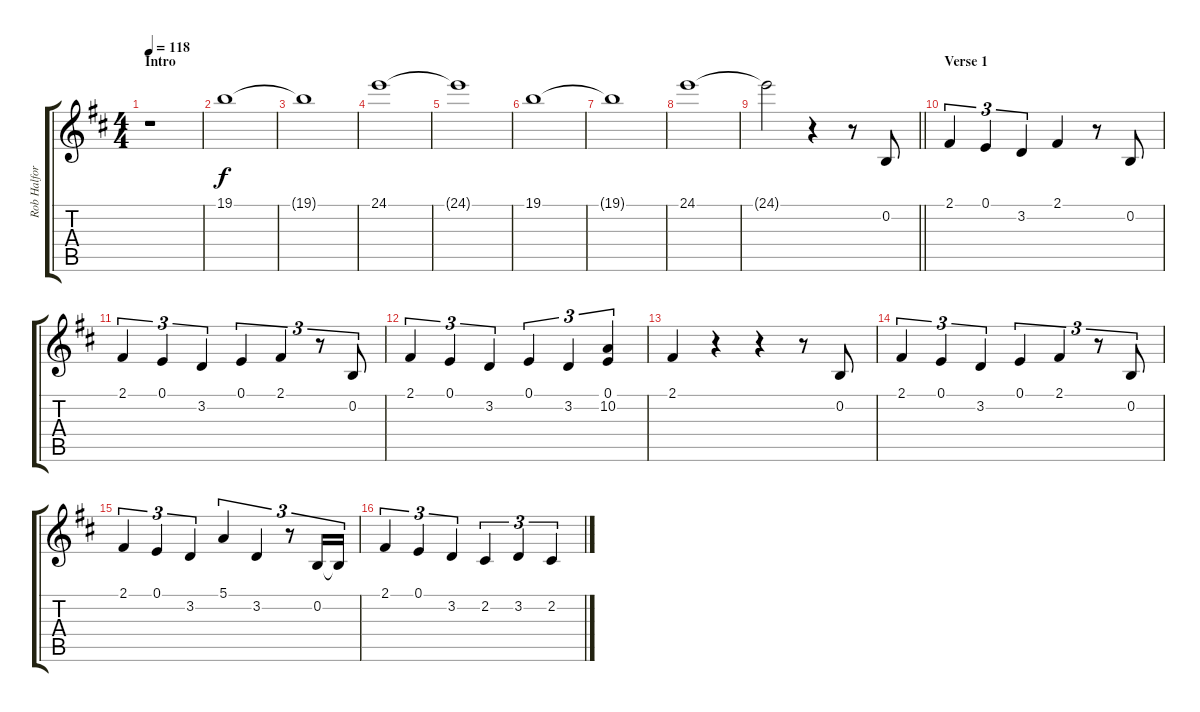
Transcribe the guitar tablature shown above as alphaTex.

\track ("Rob Halford" "Rob Halfor") {instrument lead2sawtooth}
\staff {score tabs}
\tuning (E4 B3 G3 D3 A2 E2) {hide}
\ts (4 4)
\section ("" "Intro")
\tempo 118
\clef g2
\ks d
r.1{dy f instrument lead2sawtooth} |
19.1.1 |
19.1{t}.1 |
24.1.1 |
24.1{t}.1 |
19.1.1 |
19.1{t}.1 |
24.1.1 |
\barLineRight lightlight
24.1{t}.2 r.4 r.8 0.2.8 |
\section ("" "Verse 1")
2.1.4{tu (3 2)} 0.1.4{tu (3 2)} 3.2.4{tu (3 2)} 2.1.4 r.8 0.2.8 |
2.1.4{tu (3 2)} 0.1.4{tu (3 2)} 3.2.4{tu (3 2)} 0.1.4{tu (3 2)} 2.1.4{tu (3 2)} r.8{tu (3 2)} 0.2.8{tu (3 2)} |
2.1.4{tu (3 2)} 0.1.4{tu (3 2)} 3.2.4{tu (3 2)} 0.1.4{tu (3 2)} 3.2.4{tu (3 2)} (0.1 10.2).4{tu (3 2)} |
2.1.4 r.4 r.4 r.8 0.2.8 |
2.1.4{tu (3 2)} 0.1.4{tu (3 2)} 3.2.4{tu (3 2)} 0.1.4{tu (3 2)} 2.1.4{tu (3 2)} r.8{tu (3 2)} 0.2.8{tu (3 2)} |
2.1.4{tu (3 2)} 0.1.4{tu (3 2)} 3.2.4{tu (3 2)} 5.1.4{tu (3 2)} 3.2.4{tu (3 2)} r.8{tu (3 2)} 0.2.16{tu (3 2)} 0.2{t}.16{tu (3 2)} |
2.1.4{tu (3 2)} 0.1.4{tu (3 2)} 3.2.4{tu (3 2)} 2.2.4{tu (3 2)} 3.2.4{tu (3 2)} 2.2.4{tu (3 2)}
